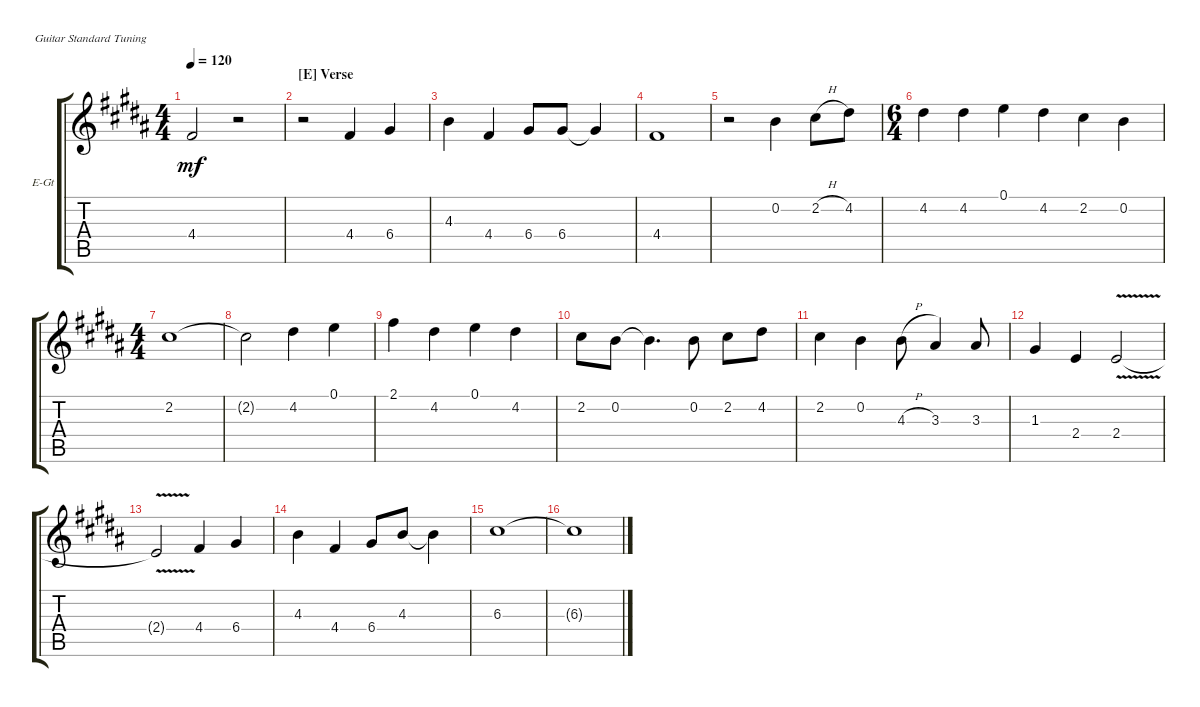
\defaultSystemsLayout 4
\bracketExtendMode groupsimilarinstruments
\firstSystemTrackNameOrientation horizontal
\otherSystemsTrackNameOrientation horizontal
\track ("Art's Voice" "E-Gt") {instrument electricguitarclean}
\staff {score tabs}
\tuning (E4 B3 G3 D3 A2 E2)
\ts (4 4)
\tempo 120
\clef g2
\scale
0.333333
\ks b
4.4{t}.2{dy mf} r.2 |
\section ("E" "Verse")
\scale
0.333333 r.2 4.4.4 6.4.4 |
\scale
0.333333 4.3.4 4.4.4 6.4.8 6.4.8 6.4{t}.4 |
\scale
0.333333 4.4.1 |
\scale
0.333333 r.2 0.2.4 2.2{h}.8 4.2.8 |
\ts (6 4)
\scale
0.415663 4.2.4 4.2.4 0.1.4 4.2.4 2.2.4 0.2.4 |
\ts (4 4)
\scale
0.415663 2.2.1 |
\scale
0.168675 2.2{t}.2 4.2.4 0.1.4 |
\scale
0.333333 2.1.4 4.2.4 0.1.4 4.2.4 |
\scale
0.333333 2.2.8 0.2.8 0.2{t}.4{d} 0.2.8 2.2.8 4.2.8 |
\scale
0.333333 2.2.4 0.2.4 4.3{h}.8 3.3.4 3.3.8 |
\scale
0.333333 1.3.4 2.4.4 2.4{v}.2 |
\scale
0.333333 2.4{v t}.2 4.4.4 6.4.4 |
\scale
0.333333 4.3.4 4.4.4 6.4.8 4.3.8 4.3{t}.4 |
\scale
0.333333 6.3.1 |
\scale
0.333333 6.3{t}.1
